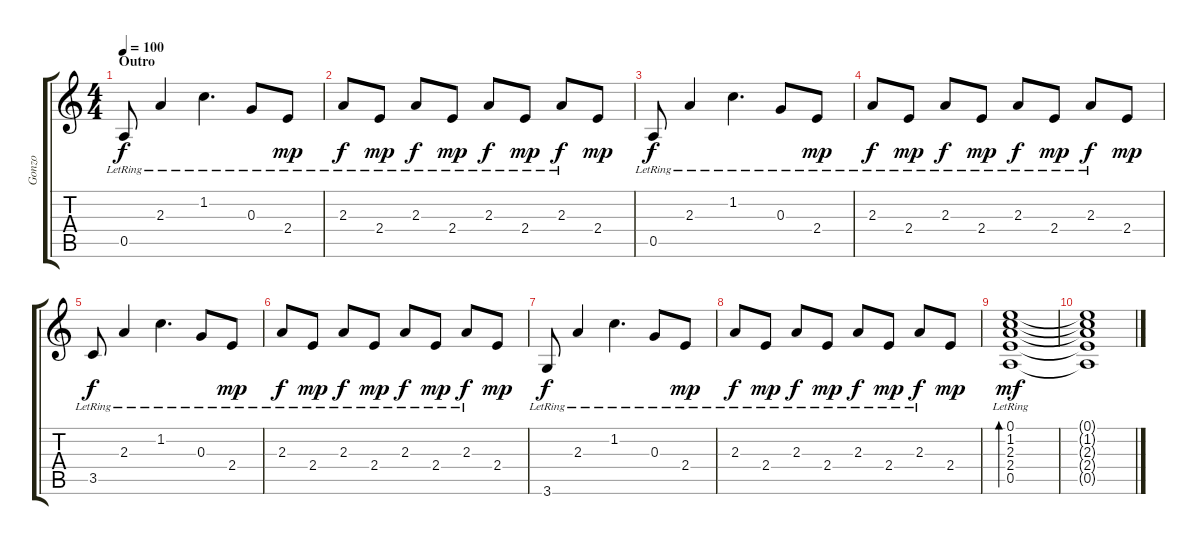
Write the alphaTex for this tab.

\track ("Gonzo" "Gonzo") {instrument acousticguitarsteel}
\staff {score tabs}
\tuning (E4 B3 G3 D3 A2 E2) {hide}
\ts (4 4)
\section ("" "Outro")
\tempo 100
\clef g2
\ks c
0.5{lr}.8{dy f} 2.3{lr}.4 1.2{lr}.4{d} 0.3{lr}.8 2.4{lr}.8{dy mp} |
2.3{lr}.8{dy f} 2.4{lr}.8{dy mp} 2.3{lr}.8{dy f} 2.4{lr}.8{dy mp} 2.3{lr}.8{dy f} 2.4{lr}.8{dy mp} 2.3{lr}.8{dy f} 2.4.8{dy mp} |
0.5{lr}.8{dy f} 2.3{lr}.4 1.2{lr}.4{d} 0.3{lr}.8 2.4{lr}.8{dy mp} |
2.3{lr}.8{dy f} 2.4{lr}.8{dy mp} 2.3{lr}.8{dy f} 2.4{lr}.8{dy mp} 2.3{lr}.8{dy f} 2.4{lr}.8{dy mp} 2.3{lr}.8{dy f} 2.4.8{dy mp} |
3.5{lr}.8{dy f} 2.3{lr}.4 1.2{lr}.4{d} 0.3{lr}.8 2.4{lr}.8{dy mp} |
2.3{lr}.8{dy f} 2.4{lr}.8{dy mp} 2.3{lr}.8{dy f} 2.4{lr}.8{dy mp} 2.3{lr}.8{dy f} 2.4{lr}.8{dy mp} 2.3{lr}.8{dy f} 2.4.8{dy mp} |
3.6{lr}.8{dy f} 2.3{lr}.4 1.2{lr}.4{d} 0.3{lr}.8 2.4{lr}.8{dy mp} |
2.3{lr}.8{dy f} 2.4{lr}.8{dy mp} 2.3{lr}.8{dy f} 2.4{lr}.8{dy mp} 2.3{lr}.8{dy f} 2.4{lr}.8{dy mp} 2.3{lr}.8{dy f} 2.4.8{dy mp} |
(0.1 1.2 2.3 2.4{lr} 0.5{lr}).1{bd 240 dy mf volume 0} |
(0.1{t} 1.2{t} 2.3{t} 2.4{t} 0.5{t}).1
